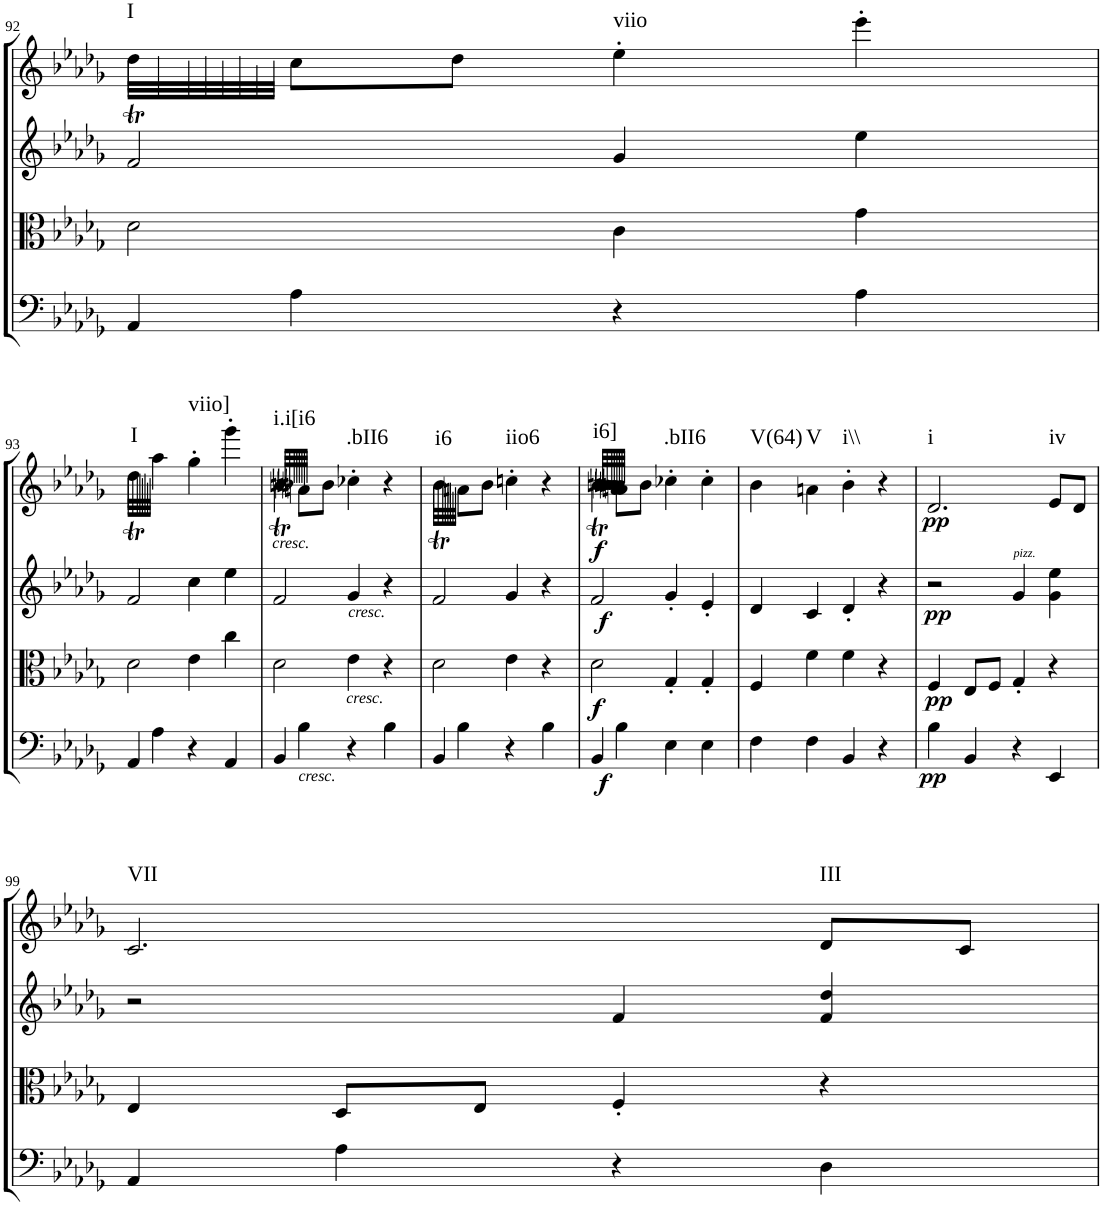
**kern	**dynam	**kern	**dynam	**kern	**dynam	**kern	**dynam	**harte
*part4	*part4	*part3	*part3	*part2	*part2	*part1	*part1	*part1
*staff4	*staff4	*staff3	*staff3	*staff2	*staff2	*staff1	*staff1	*
*I"Cello	*	*I"Viola	*	*I"2nd Violin	*	*I"1st Violin	*	*
*	*	*I'Vla	*	*I'Vln	*	*I'Vln	*	*
!!LO:PB:g=z
*clefF4	*	*clefC3	*	*clefG2	*	*clefG2	*	*
*k[b-e-a-d-g-]	*	*k[b-e-a-d-g-]	*	*k[b-e-a-d-g-]	*	*k[b-e-a-d-g-]	*	*
*D-:	*	*D-:	*	*D-:	*	*D-:	*	*
*M2/2	*	*M2/2	*	*M2/2	*	*M2/2	*	*
*met(c|)	*	*met(c|)	*	*met(c|)	*	*met(c|)	*	*
=92	=92	=92	=92	=92	=92	=92	=92	=92
*	*	*	*	*	*	*^	*	*
!	!	!	!	!	!	!	!	!	!LO:H:kt=I
4AA-/	.	2d-\	.	2f/	.	4dd-T\	32dd-\LLL	.	N
.	.	.	.	.	.	.	32ee-\	.	.
.	.	.	.	.	.	.	32dd-\	.	.
.	.	.	.	.	.	.	32ee-\	.	.
.	.	.	.	.	.	.	32dd-\	.	.
.	.	.	.	.	.	.	32ee-\	.	.
.	.	.	.	.	.	.	32cc\	.	.
.	.	.	.	.	.	.	32dd-\JJJ	.	.
4A-\	.	.	.	.	.	8cc\L	2.ryy	.	.
.	.	.	.	.	.	8dd-\J	.	.	.
!	!	!	!	!	!	!	!	!	!LO:H:kt=viio
4r	.	4c\	.	4g-/	.	4ee-'\	.	.	N
4A-\	.	4g-\	.	4ee-\	.	4eee-'\	.	.	.
!!LO:LB:g=z	!!
=93	=93	=93	=93	=93	=93	=93	=93	=93	=93
!	!	!	!	!	!	!	!	!	!LO:H:kt=I
4AA-/	.	2d-\	.	2f/	.	4dd-T\	32dd-\LLL	.	N
.	.	.	.	.	.	.	32ee-\	.	.
.	.	.	.	.	.	.	32dd-\	.	.
.	.	.	.	.	.	.	32ee-\	.	.
.	.	.	.	.	.	.	32dd-\	.	.
.	.	.	.	.	.	.	32ee-\	.	.
.	.	.	.	.	.	.	32cc\	.	.
.	.	.	.	.	.	.	32dd-\JJJ	.	.
4A-\	.	.	.	.	.	4aa-\	2.ryy	.	.
!	!	!	!	!	!	!	!	!	!LO:H:kt=viio]
4r	.	4e-\	.	4cc\	.	4gg-'\	.	.	N
4AA-/	.	4cc\	.	4ee-\	.	4ggg-'\	.	.	.
=94	=94	=94	=94	=94	=94	=94	=94	=94	=94
!	!	!	!	!	!	!LO:TX:b:i:t=cresc.	!	!	!LO:H:kt=i.i[i6
4BB-/	.	2d-\	.	2f/	.	4b-T\	32b-/LLL	.	N
.	.	.	.	.	.	.	32bn/	.	.
.	.	.	.	.	.	.	32b-X/	.	.
.	.	.	.	.	.	.	32bn/	.	.
.	.	.	.	.	.	.	32b-X/	.	.
.	.	.	.	.	.	.	32bn/	.	.
.	.	.	.	.	.	.	32an/	.	.
.	.	.	.	.	.	.	32b-X/JJJ	.	.
!LO:TX:b:i:t=cresc.	!	!	!	!	!	!	!	!	!
4B-\	.	.	.	.	.	8a\L	2.ryy	.	.
.	.	.	.	.	.	8b-\J	.	.	.
!	!	!	!	!LO:TX:b:i:t=cresc.	!	!	!	!	!
!	!	!LO:TX:b:i:t=cresc.	!	!	!	!	!	!	!LO:H:kt=.bII6
4r	.	4e-\	.	4g-/	.	4cc-X'\	.	.	N
4B-\	.	4r	.	4r	.	4r	.	.	.
=95	=95	=95	=95	=95	=95	=95	=95	=95	=95
!	!	!	!	!	!	!	!	!	!LO:H:kt=i6
4BB-/	.	2d-\	.	2f/	.	4b-T\	32b-\LLL	.	N
.	.	.	.	.	.	.	32cc\	.	.
.	.	.	.	.	.	.	32b-\	.	.
.	.	.	.	.	.	.	32cc\	.	.
.	.	.	.	.	.	.	32b-\	.	.
.	.	.	.	.	.	.	32cc\	.	.
.	.	.	.	.	.	.	32an\	.	.
.	.	.	.	.	.	.	32b-\JJJ	.	.
4B-\	.	.	.	.	.	8a\L	2.ryy	.	.
.	.	.	.	.	.	8b-\J	.	.	.
!	!	!	!	!	!	!	!	!	!LO:H:kt=iio6
4r	.	4e-\	.	4g-/	.	4ccn'\	.	.	N
4B-\	.	4r	.	4r	.	4r	.	.	.
=96	=96	=96	=96	=96	=96	=96	=96	=96	=96
!	!LO:DY:b	!	!LO:DY:b	!	!LO:DY:b	!	!	!LO:DY:b	!LO:H:kt=i6]
4BB-/	f	2d-\	f	2f/	f	4b-T\	32b-/LLL	f	N
.	.	.	.	.	.	.	32bn/	.	.
.	.	.	.	.	.	.	32b-X/	.	.
.	.	.	.	.	.	.	32bn/	.	.
.	.	.	.	.	.	.	32b-X/	.	.
.	.	.	.	.	.	.	32bn/	.	.
.	.	.	.	.	.	.	32an/	.	.
.	.	.	.	.	.	.	32b-X/JJJ	.	.
4B-\	.	.	.	.	.	8a\L	2.ryy	.	.
.	.	.	.	.	.	8b-\J	.	.	.
!	!	!	!	!	!	!	!	!	!LO:H:kt=.bII6
4E-\	.	4G-'/	.	4g-'/	.	4cc-X'\	.	.	N
4E-\	.	4G-'/	.	4e-'/	.	4cc-'\	.	.	.
*	*	*	*	*	*	*v	*v	*	*
=97	=97	=97	=97	=97	=97	=97	=97	=97
!	!	!	!	!	!	!	!	!LO:H:kt=V(64)
4F\	.	4F/	.	4d-/	.	4b-\	.	N
!	!	!	!	!	!	!	!	!LO:H:kt=V
4F\	.	4f\	.	4c/	.	4an\	.	N
!	!	!	!	!	!	!	!	!LO:H:kt=i\\
4BB-/	.	4f\	.	4d-'/	.	4b-'\	.	N
4r	.	4r	.	4r	.	4r	.	.
=98	=98	=98	=98	=98	=98	=98	=98	=98
!	!LO:DY:b	!	!LO:DY:b	!	!LO:DY:b	!	!LO:DY:b	!LO:H:kt=i
4B-\	pp	4F/	pp	2r	pp	2.d-/	pp	N
4BB-/	.	8E-/L	.	.	.	.	.	.
.	.	8F/J	.	.	.	.	.	.
!	!	!	!	!LO:TX:a:i:t=pizz.	!	!	!	!
4r	.	4G-'/	.	4g-/	.	.	.	.
!	!	!	!	!	!	!	!	!LO:H:kt=iv
4EE-/	.	4r	.	4g-\ 4ee-\	.	8e-/L	.	N
.	.	.	.	.	.	8d-/J	.	.
!!LO:LB:g=z
=99	=99	=99	=99	=99	=99	=99	=99	=99
!	!	!	!	!	!	!	!	!LO:H:kt=VII
4AA-/	.	4E-/	.	2r	.	2.c/	.	N
4A-\	.	8D-/L	.	.	.	.	.	.
.	.	8E-/J	.	.	.	.	.	.
4r	.	4F'/	.	4f/	.	.	.	.
!	!	!	!	!	!	!	!	!LO:H:kt=III
4D-\	.	4r	.	4f/ 4dd-/	.	8d-/L	.	N
.	.	.	.	.	.	8c/J	.	.
=	=	=	=	=	=	=	=	=
*-	*-	*-	*-	*-	*-	*-	*-	*-
